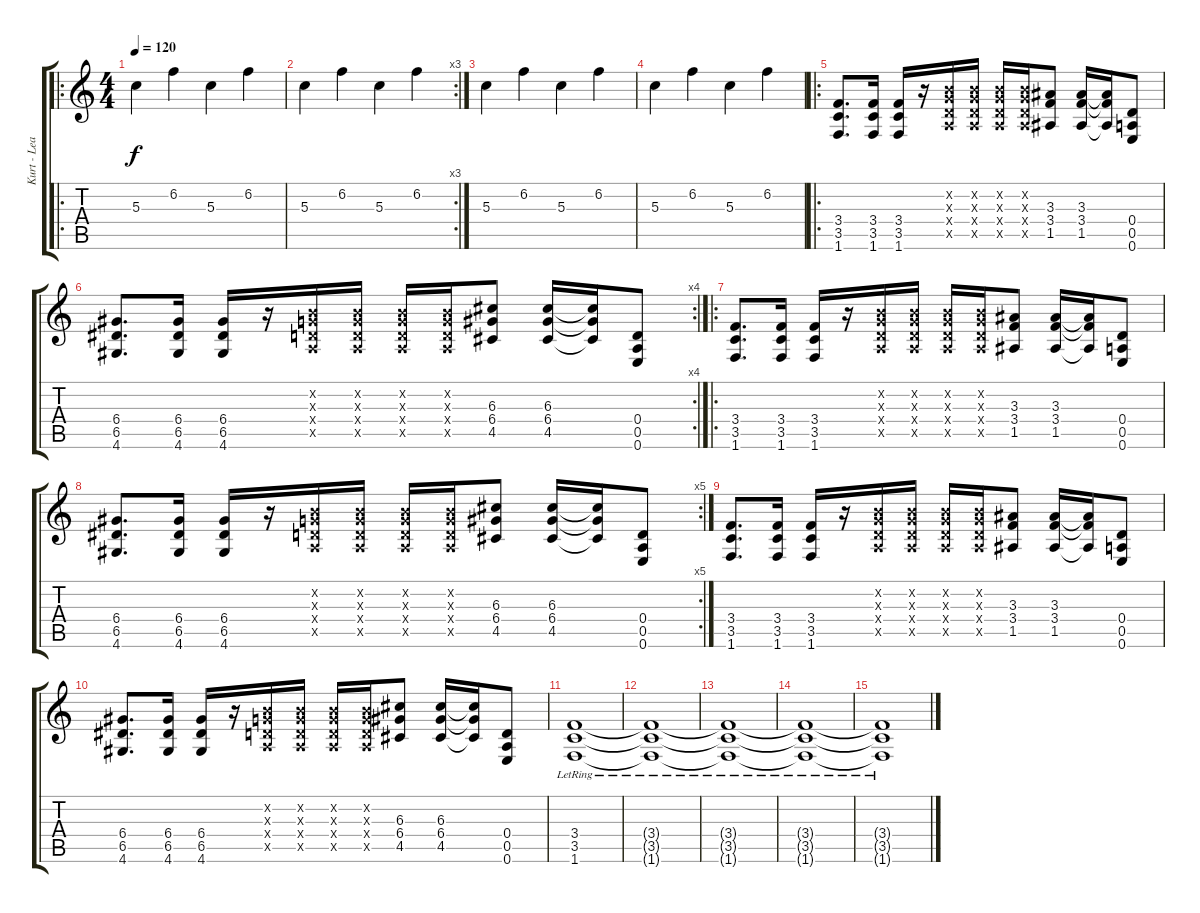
\track ("Kurt - Lead Guitar" "Kurt - Lea") {instrument electricguitarclean}
\staff {score tabs}
\tuning (E4 B3 G3 D3 A2 E2) {hide}
\ro
\ts (4 4)
\tempo 120
\clef g2
\ks c
5.3.4{dy f volume 12} 6.2.4 5.3.4 6.2.4 |
\rc 3
5.3.4 6.2.4 5.3.4 6.2.4 |
5.3.4 6.2.4 5.3.4 6.2.4 |
5.3.4 6.2.4 5.3.4 6.2.4 |
\ro
(3.4 3.5 1.6).8{d} (3.4 3.5 1.6).16 (3.4 3.5 1.6).16 r.16 (0.2{x} 0.3{x} 0.4{x} 0.5{x}).16 (0.2{x} 0.3{x} 0.4{x} 0.5{x}).16 (0.2{x} 0.3{x} 0.4{x} 0.5{x}).16 (0.2{x} 0.3{x} 0.4{x} 0.5{x}).16 (3.3 3.4 1.5).8 (3.3 3.4 1.5).16 (3.3{t} 3.4{t} 1.5{t}).16 (0.4 0.5 0.6).8 |
\rc 4
(6.4 6.5 4.6).8{d} (6.4 6.5 4.6).16 (6.4 6.5 4.6).16 r.16 (0.2{x} 0.3{x} 0.4{x} 0.5{x}).16 (0.2{x} 0.3{x} 0.4{x} 0.5{x}).16 (0.2{x} 0.3{x} 0.4{x} 0.5{x}).16 (0.2{x} 0.3{x} 0.4{x} 0.5{x}).16 (6.3 6.4 4.5).8 (6.3 6.4 4.5).16 (6.3{t} 6.4{t} 4.5{t}).16 (0.4 0.5 0.6).8 |
\ro
(3.4 3.5 1.6).8{d} (3.4 3.5 1.6).16 (3.4 3.5 1.6).16 r.16 (0.2{x} 0.3{x} 0.4{x} 0.5{x}).16 (0.2{x} 0.3{x} 0.4{x} 0.5{x}).16 (0.2{x} 0.3{x} 0.4{x} 0.5{x}).16 (0.2{x} 0.3{x} 0.4{x} 0.5{x}).16 (3.3 3.4 1.5).8 (3.3 3.4 1.5).16 (3.3{t} 3.4{t} 1.5{t}).16 (0.4 0.5 0.6).8 |
\rc 5
(6.4 6.5 4.6).8{d} (6.4 6.5 4.6).16 (6.4 6.5 4.6).16 r.16 (0.2{x} 0.3{x} 0.4{x} 0.5{x}).16 (0.2{x} 0.3{x} 0.4{x} 0.5{x}).16 (0.2{x} 0.3{x} 0.4{x} 0.5{x}).16 (0.2{x} 0.3{x} 0.4{x} 0.5{x}).16 (6.3 6.4 4.5).8 (6.3 6.4 4.5).16 (6.3{t} 6.4{t} 4.5{t}).16 (0.4 0.5 0.6).8 |
(3.4 3.5 1.6).8{d} (3.4 3.5 1.6).16 (3.4 3.5 1.6).16 r.16 (0.2{x} 0.3{x} 0.4{x} 0.5{x}).16 (0.2{x} 0.3{x} 0.4{x} 0.5{x}).16 (0.2{x} 0.3{x} 0.4{x} 0.5{x}).16 (0.2{x} 0.3{x} 0.4{x} 0.5{x}).16 (3.3 3.4 1.5).8 (3.3 3.4 1.5).16 (3.3{t} 3.4{t} 1.5{t}).16 (0.4 0.5 0.6).8 |
(6.4 6.5 4.6).8{d} (6.4 6.5 4.6).16 (6.4 6.5 4.6).16 r.16 (0.2{x} 0.3{x} 0.4{x} 0.5{x}).16 (0.2{x} 0.3{x} 0.4{x} 0.5{x}).16 (0.2{x} 0.3{x} 0.4{x} 0.5{x}).16 (0.2{x} 0.3{x} 0.4{x} 0.5{x}).16 (6.3 6.4 4.5).8 (6.3 6.4 4.5).16 (6.3{t} 6.4{t} 4.5{t}).16 (0.4 0.5 0.6).8 |
(3.4{lr} 3.5 1.6).1 |
(3.4{lr t} 3.5{t} 1.6{t}).1 |
(3.4{lr t} 3.5{t} 1.6{t}).1{volume 10} |
(3.4{lr t} 3.5{t} 1.6{t}).1{volume 8} |
(3.4{lr t} 3.5{t} 1.6{t}).1{volume 4}
